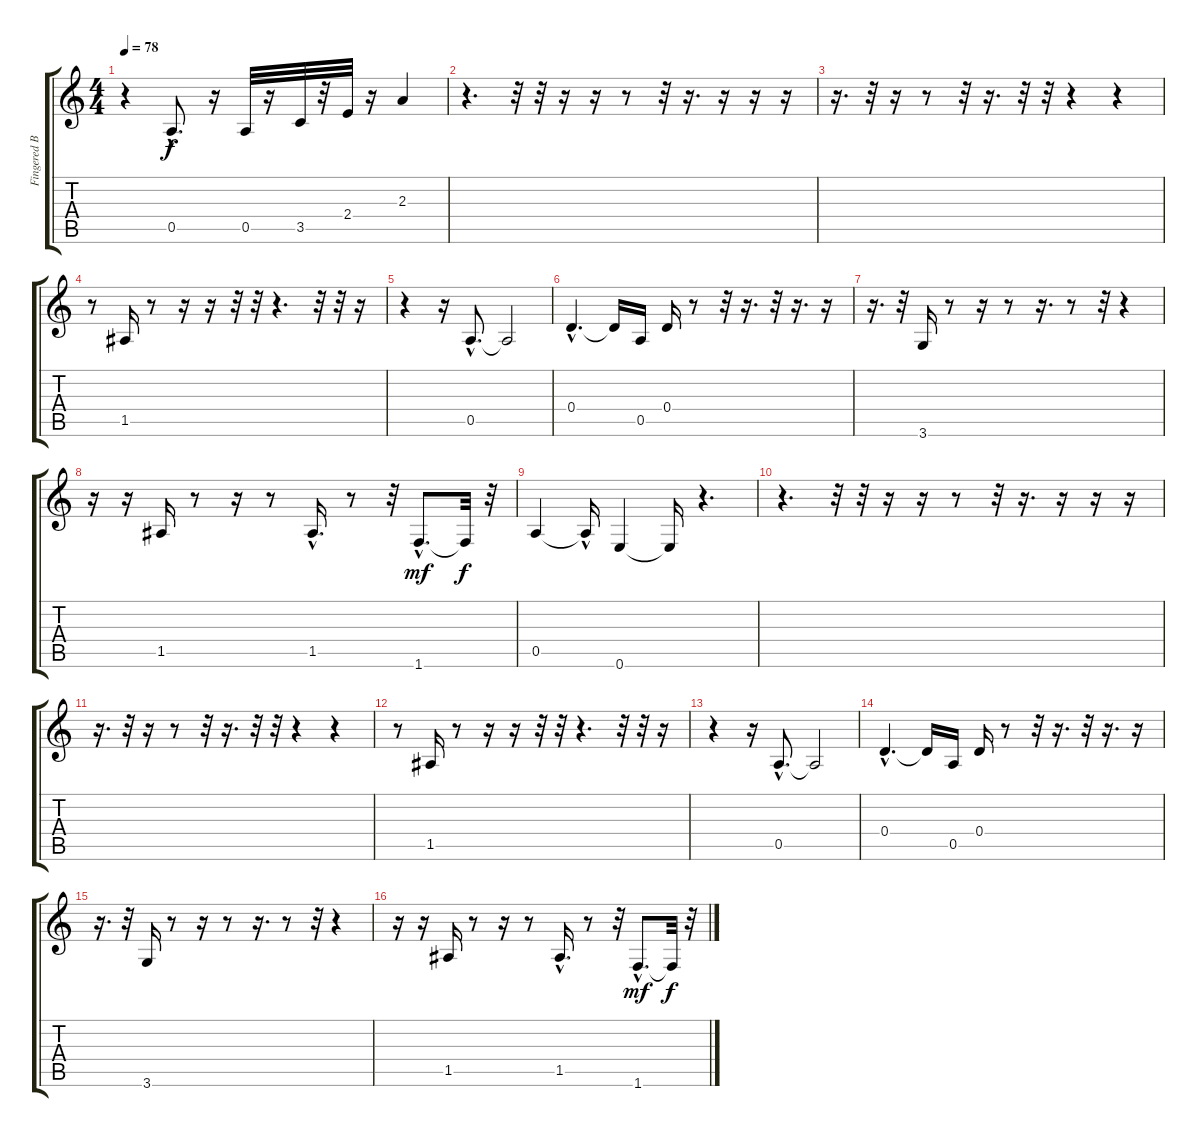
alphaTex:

\track ("Fingered Bs.        " "Fingered B") {instrument electricbassfinger}
\staff {score tabs}
\tuning (E4 B3 G3 D3 A2 E2) {hide}
\ts (4 4)
\tempo 78
\clef g2
\ks c
r.4{dy f} 0.5{hac}.8{d} r.16 0.5.32 r.16 3.5.32 r.32 2.4.32 r.16 2.3.4 |
r.4{d} r.32 r.32 r.16 r.16 r.8 r.32 r.16{d} r.16 r.16 r.16 |
r.16{d} r.32 r.16 r.8 r.32 r.16{d} r.32 r.32 r.4 r.4 |
r.8 1.5.16 r.8 r.16 r.16 r.32 r.32 r.4{d} r.32 r.32 r.16 |
r.4 r.16 0.5{hac}.8{d} 0.5{t}.2 |
0.4{hac}.4{d} 0.4{t}.16 0.5.16 0.4.16 r.8 r.32 r.16{d} r.32 r.16{d} r.16 |
r.16{d} r.32 3.6.16 r.8 r.16 r.8 r.16{d} r.8 r.32 r.4 |
r.16 r.16 1.5.16 r.8 r.16 r.8 1.5{hac}.16{d} r.8 r.32 1.6{hac}.8{d dy mf} 1.6{t}.32{dy f} r.32 |
0.5.4 0.5{hac t}.16 0.6.4 0.6{t}.16 r.4{d} |
r.4{d} r.32 r.32 r.16 r.16 r.8 r.32 r.16{d} r.16 r.16 r.16 |
r.16{d} r.32 r.16 r.8 r.32 r.16{d} r.32 r.32 r.4 r.4 |
r.8 1.5.16 r.8 r.16 r.16 r.32 r.32 r.4{d} r.32 r.32 r.16 |
r.4 r.16 0.5{hac}.8{d} 0.5{t}.2 |
0.4{hac}.4{d} 0.4{t}.16 0.5.16 0.4.16 r.8 r.32 r.16{d} r.32 r.16{d} r.16 |
r.16{d} r.32 3.6.16 r.8 r.16 r.8 r.16{d} r.8 r.32 r.4 |
r.16 r.16 1.5.16 r.8 r.16 r.8 1.5{hac}.16{d} r.8 r.32 1.6{hac}.8{d dy mf} 1.6{t}.32{dy f} r.32
